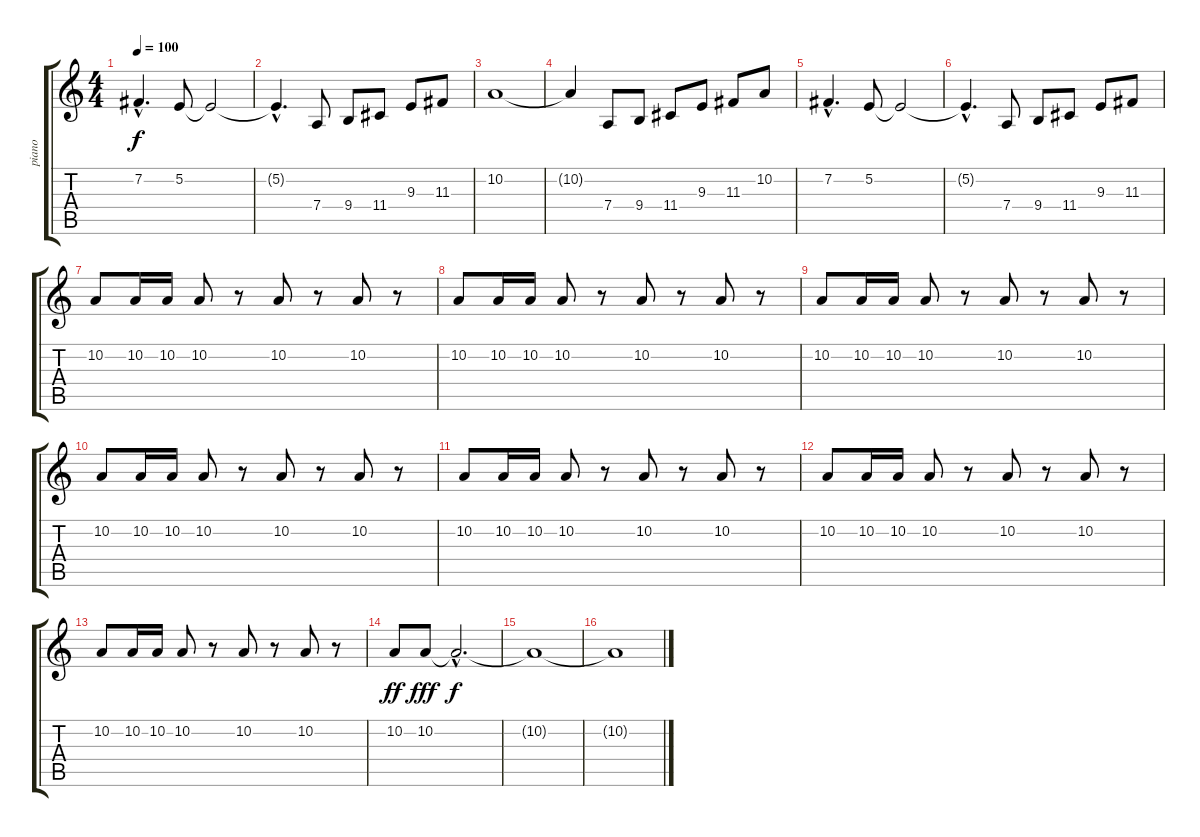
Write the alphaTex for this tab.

\track ("piano" "piano") {instrument electricgrandpiano}
\staff {score tabs}
\tuning (E4 B3 G3 D3 A2 E2) {hide}
\ts (4 4)
\tempo 100
\clef g2
\ks c
7.2{hac}.4{d dy f} 5.2.8 5.2{t}.2 |
5.2{hac t}.4{d} 7.4.8 9.4.8 11.4.8 9.3.8 11.3.8 |
10.2.1 |
10.2{t}.4 7.4.8 9.4.8 11.4.8 9.3.8 11.3.8 10.2.8 |
7.2{hac}.4{d} 5.2.8 5.2{t}.2 |
5.2{hac t}.4{d} 7.4.8 9.4.8 11.4.8 9.3.8 11.3.8 |
10.2.8 10.2.16 10.2.16 10.2.8 r.8 10.2.8 r.8 10.2.8 r.8 |
10.2.8 10.2.16 10.2.16 10.2.8 r.8 10.2.8 r.8 10.2.8 r.8 |
10.2.8 10.2.16 10.2.16 10.2.8 r.8 10.2.8 r.8 10.2.8 r.8 |
10.2.8 10.2.16 10.2.16 10.2.8 r.8 10.2.8 r.8 10.2.8 r.8 |
10.2.8 10.2.16 10.2.16 10.2.8 r.8 10.2.8 r.8 10.2.8 r.8 |
10.2.8 10.2.16 10.2.16 10.2.8 r.8 10.2.8 r.8 10.2.8 r.8 |
10.2.8 10.2.16 10.2.16 10.2.8 r.8 10.2.8 r.8 10.2.8 r.8 |
10.2.8{dy ff} 10.2.8{dy fff} 10.2{hac t}.2{d dy f} |
10.2{t}.1 |
10.2{t}.1
